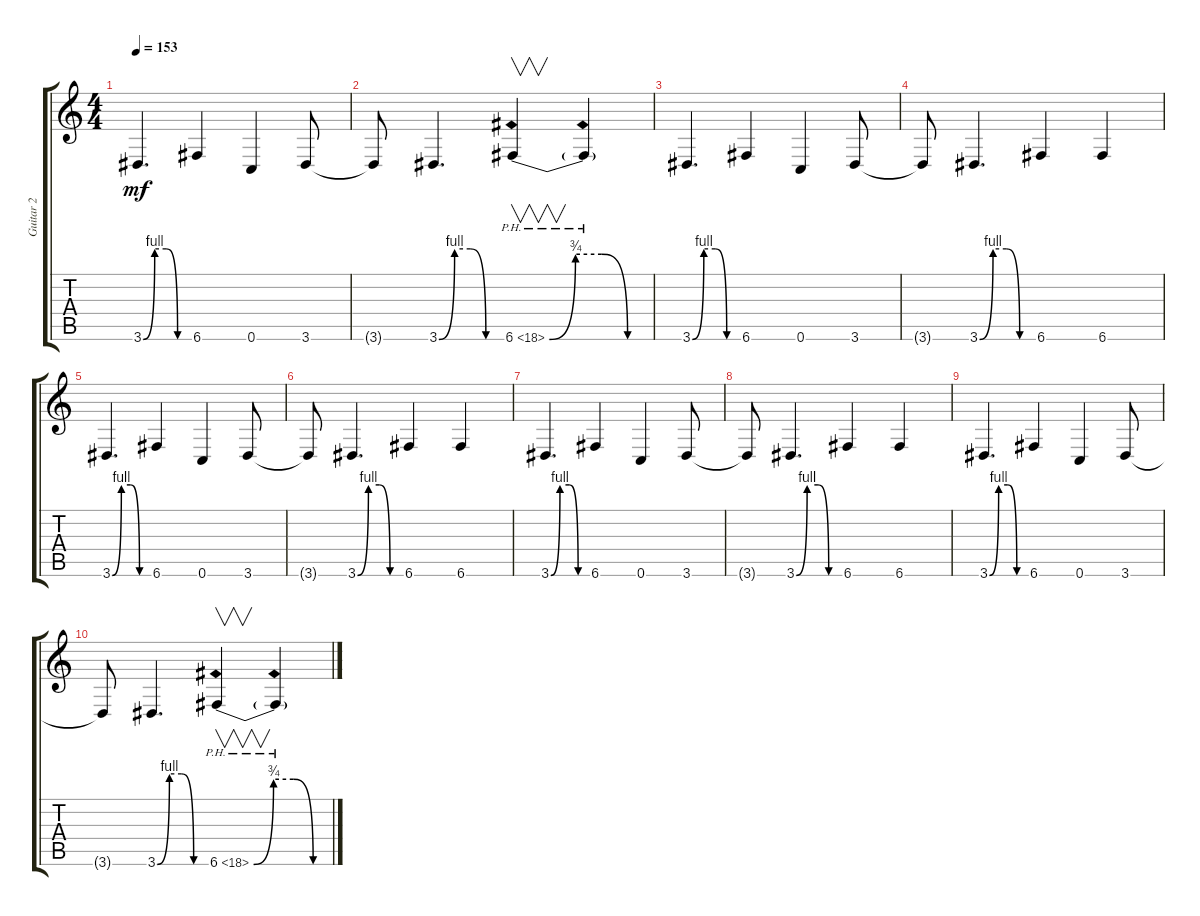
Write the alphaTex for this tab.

\track ("Guitar 2" "Guitar 2") {instrument distortionguitar}
\staff {score tabs}
\tuning (D4 A3 F3 C3 G2 C2) {hide}
\ts (4 4)
\tempo 153
\clef g2
\ks c
3.6{be (custom 0 0 15 4 30 4 45 0 60 0)}.4{d dy mf} 6.6.4 0.6.4 3.6.8 |
3.6{t}.8 3.6{be (custom 0 0 15 4 30 4 45 0 60 0)}.4{d} 6.6{be (custom 0 0 15 3 30 3 45 0 60 0) ph 12}.4{v} 6.6{ph 12 t}.4 |
3.6{be (custom 0 0 15 4 30 4 45 0 60 0)}.4{d} 6.6.4 0.6.4 3.6.8 |
3.6{t}.8 3.6{be (custom 0 0 15 4 30 4 45 0 60 0)}.4{d} 6.6.4 6.6.4 |
3.6{be (custom 0 0 15 4 30 4 45 0 60 0)}.4{d} 6.6.4 0.6.4 3.6.8 |
3.6{t}.8 3.6{be (custom 0 0 15 4 30 4 45 0 60 0)}.4{d} 6.6.4 6.6.4 |
3.6{be (custom 0 0 15 4 30 4 45 0 60 0)}.4{d} 6.6.4 0.6.4 3.6.8 |
3.6{t}.8 3.6{be (custom 0 0 15 4 30 4 45 0 60 0)}.4{d} 6.6.4 6.6.4 |
3.6{be (custom 0 0 15 4 30 4 45 0 60 0)}.4{d} 6.6.4 0.6.4 3.6.8 |
3.6{t}.8 3.6{be (custom 0 0 15 4 30 4 45 0 60 0)}.4{d} 6.6{be (custom 0 0 15 3 30 3 45 0 60 0) ph 12}.4{v} 6.6{ph 12 t}.4
